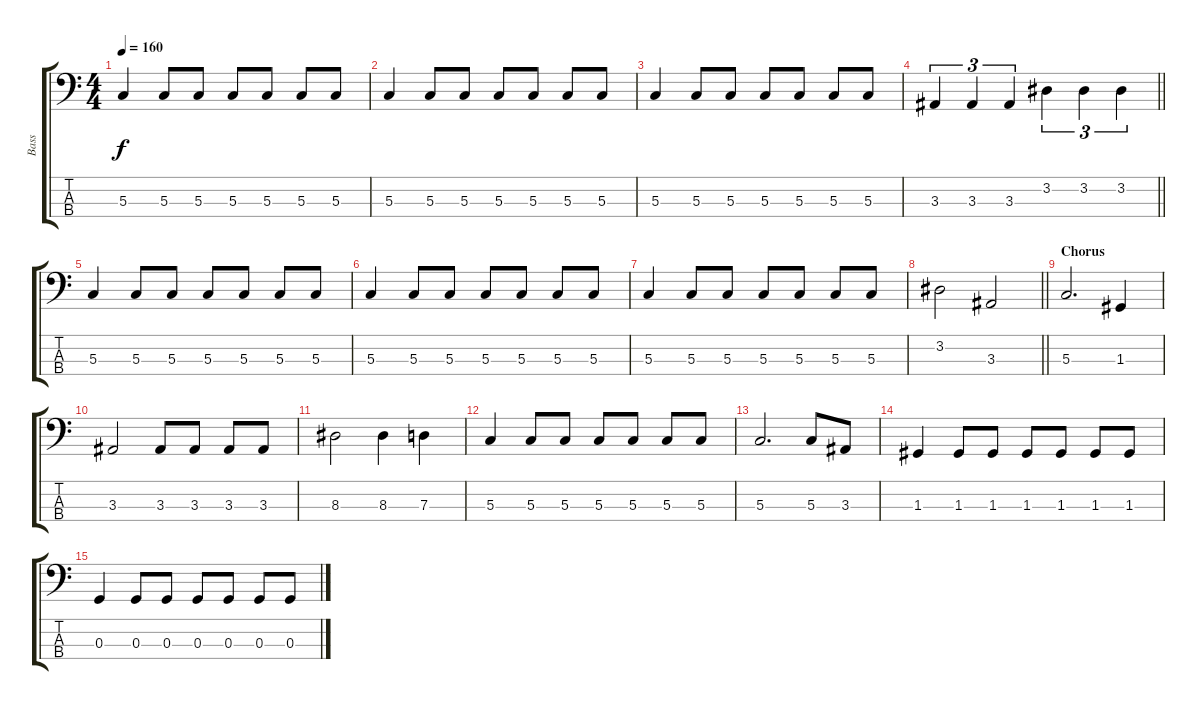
\track ("Bass" "Bass") {instrument electricbassfinger}
\staff {score tabs}
\tuning (F2 C2 G1 D1) {hide}
\ts (4 4)
\tempo 160
\clef f4
\ks c
5.3.4{dy f} 5.3.8 5.3.8 5.3.8 5.3.8 5.3.8 5.3.8 |
5.3.4 5.3.8 5.3.8 5.3.8 5.3.8 5.3.8 5.3.8 |
5.3.4 5.3.8 5.3.8 5.3.8 5.3.8 5.3.8 5.3.8 |
\barLineRight lightlight
3.3.4{tu (3 2)} 3.3.4{tu (3 2)} 3.3.4{tu (3 2)} 3.2.4{tu (3 2)} 3.2.4{tu (3 2)} 3.2.4{tu (3 2)} |
5.3.4 5.3.8 5.3.8 5.3.8 5.3.8 5.3.8 5.3.8 |
5.3.4 5.3.8 5.3.8 5.3.8 5.3.8 5.3.8 5.3.8 |
5.3.4 5.3.8 5.3.8 5.3.8 5.3.8 5.3.8 5.3.8 |
\barLineRight lightlight
3.2.2 3.3.2 |
\section ("" "Chorus")
5.3.2{d} 1.3.4 |
3.3.2 3.3.8 3.3.8 3.3.8 3.3.8 |
8.3.2 8.3.4 7.3.4 |
5.3.4 5.3.8 5.3.8 5.3.8 5.3.8 5.3.8 5.3.8 |
5.3.2{d} 5.3.8 3.3.8 |
1.3.4 1.3.8 1.3.8 1.3.8 1.3.8 1.3.8 1.3.8 |
0.3.4 0.3.8 0.3.8 0.3.8 0.3.8 0.3.8 0.3.8
